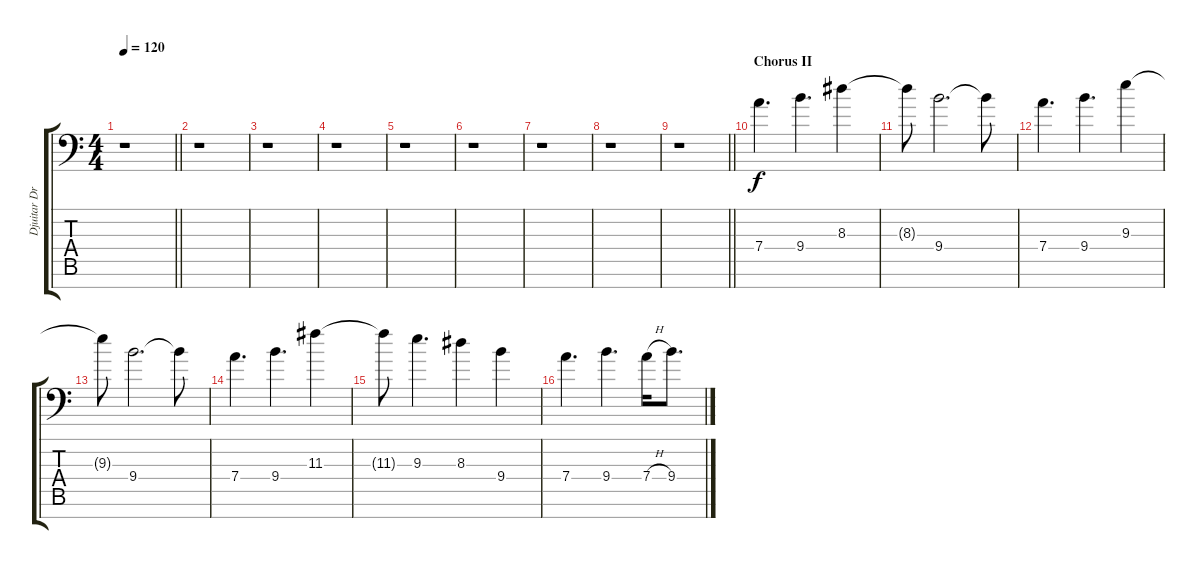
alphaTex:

\track ("Djuitar Dropped A" "Djuitar Dr") {instrument distortionguitar}
\staff {score tabs}
\tuning (E4 B3 G3 D3 A2 E2 A1) {hide}
\ts (4 4)
\tempo 120
\clef f4
\barLineRight lightlight
\ks c
r.1{dy f} |
r.1 |
r.1 |
r.1 |
r.1 |
r.1 |
r.1 |
r.1 |
\barLineRight lightlight
r.1 |
\section ("" "Chorus II")
7.4.4{d} 9.4.4{d} 8.3.4 |
8.3{t}.8 9.4.2{d} 9.4{t}.8 |
7.4.4{d} 9.4.4{d} 9.3.4 |
9.3{t}.8 9.4.2{d} 9.4{t}.8 |
7.4.4{d} 9.4.4{d} 11.3.4 |
11.3{t}.8 9.3.4{d} 8.3.4 9.4.4 |
7.4.4{d} 9.4.4{d} 7.4{h}.16 9.4.8{d}
